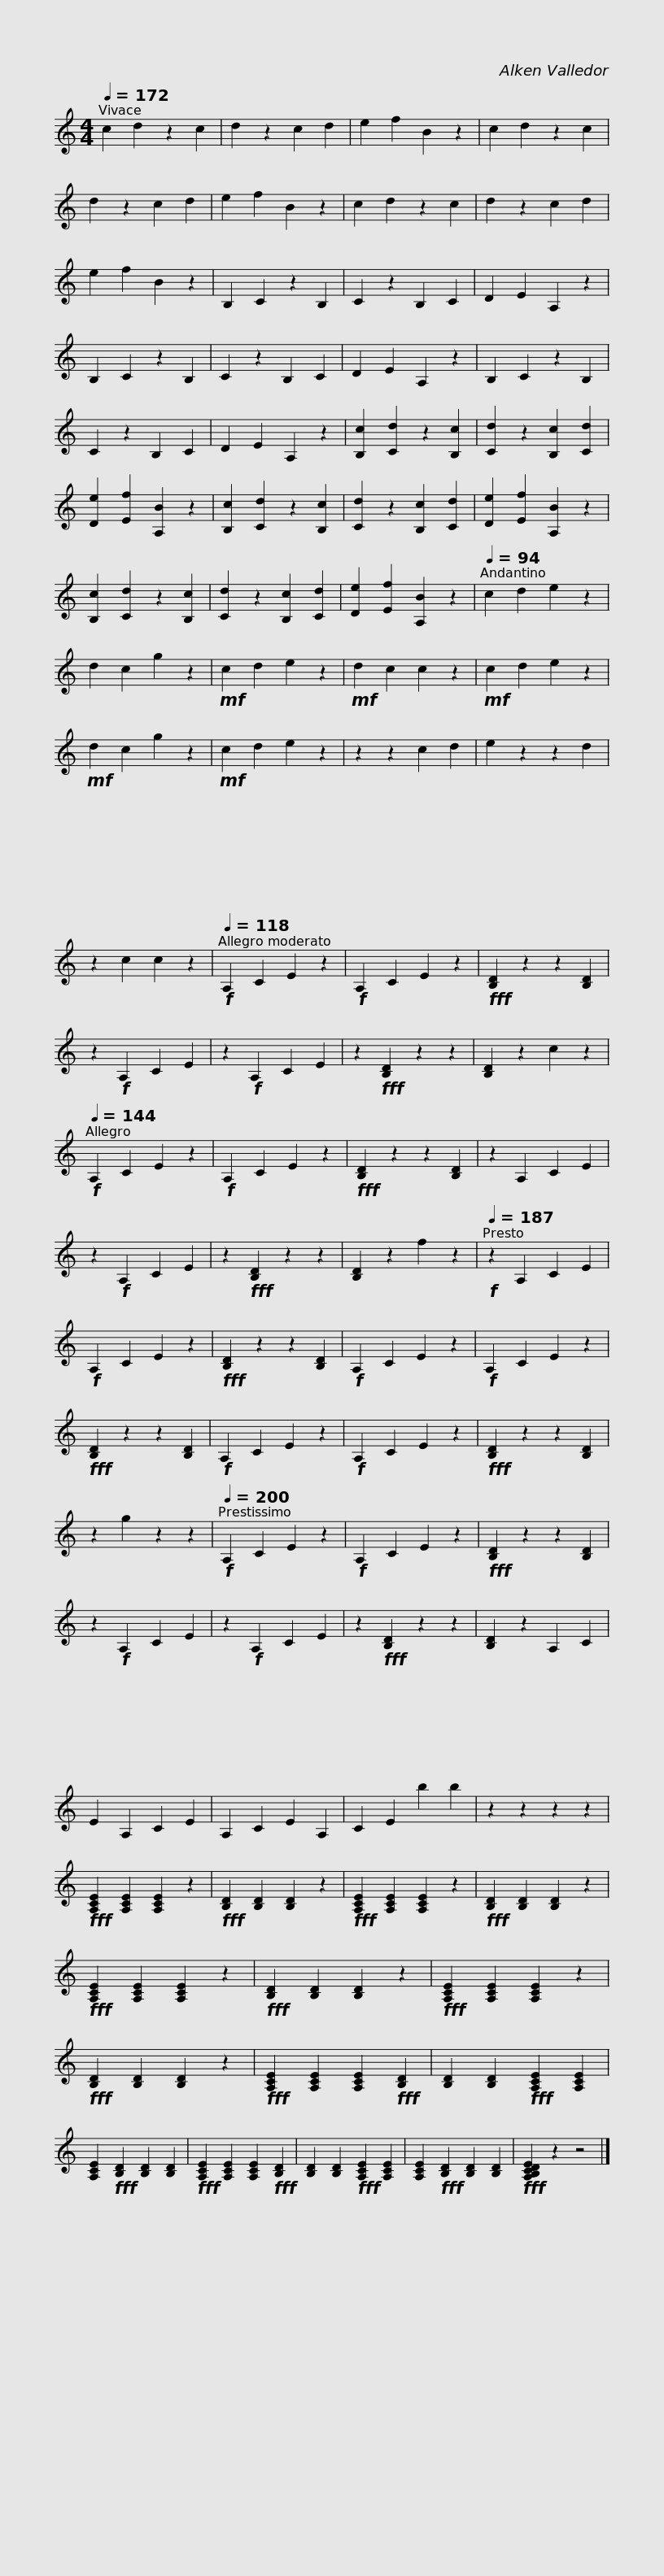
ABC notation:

X:1
L:1/8
Q:1/4=172
M:4/4
I:linebreak $
K:C
V:1 treble
V:1
 c2 d2 z2 c2 | d2 z2 c2 d2 | e2 f2 B2 z2 | c2 d2 z2 c2 | d2 z2 c2 d2 | %5
 e2 f2 B2 z2 | c2 d2 z2 c2 | d2 z2 c2 d2 | e2 f2 B2 z2 | B,2 C2 z2 B,2 |$ %10
 C2 z2 B,2 C2 | D2 E2 A,2 z2 | B,2 C2 z2 B,2 | C2 z2 B,2 C2 | D2 E2 A,2 z2 | %15
 B,2 C2 z2 B,2 | C2 z2 B,2 C2 | D2 E2 A,2 z2 | [B,c]2 [Cd]2 z2 [B,c]2 |$ [Cd]2 z2 [B,c]2 [Cd]2 | %20
 [De]2 [Ef]2 [A,B]2 z2 | [B,c]2 [Cd]2 z2 [B,c]2 | [Cd]2 z2 [B,c]2 [Cd]2 | [De]2 [Ef]2 [A,B]2 z2 | [B,c]2 [Cd]2 z2 [B,c]2 | %25
 [Cd]2 z2 [B,c]2 [Cd]2 | [De]2 [Ef]2 [A,B]2 z2 |[Q:1/4=94] c2 d2 e2 z2 | d2 c2 g2 z2 |$!mf! c2 d2 e2 z2 | %30
!mf! d2 c2 c2 z2 |!mf! c2 d2 e2 z2 |!mf! d2 c2 g2 z2 |!mf! c2 d2 e2 z2 | z2 z2 c2 d2 | %35
 e2 z2 z2 d2 | z2 c2 c2 z2 |!f![Q:1/4=118] A,2 C2 E2 z2 |!f! A,2 C2 E2 z2 |$!fff! [B,D]2 z2 z2 [B,D]2 | %40
 z2!f! A,2 C2 E2 | z2!f! A,2 C2 E2 | z2!fff! [B,D]2 z2 z2 | [B,D]2 z2 c2 z2 |[Q:1/4=144]!f! A,2 C2 E2 z2 | %45
!f! A,2 C2 E2 z2 |!fff! [B,D]2 z2 z2 [B,D]2 | z2 A,2 C2 E2 |$ z2!f! A,2 C2 E2 | z2!fff! [B,D]2 z2 z2 | %50
 [B,D]2 z2 f2 z2 |!f![Q:1/4=187] z2 A,2 C2 E2 |!f! A,2 C2 E2 z2 |!fff! [B,D]2 z2 z2 [B,D]2 |!f! A,2 C2 E2 z2 | %55
!f! A,2 C2 E2 z2 |!fff! [B,D]2 z2 z2 [B,D]2 |$!f! A,2 C2 E2 z2 |!f! A,2 C2 E2 z2 |!fff! [B,D]2 z2 z2 [B,D]2 | %60
 z2 g2 z2 z2 |[Q:1/4=200]!f! A,2 C2 E2 z2 |!f! A,2 C2 E2 z2 |!fff! [B,D]2 z2 z2 [B,D]2 | z2!f! A,2 C2 E2 | %65
 z2!f! A,2 C2 E2 |$ z2!fff! [B,D]2 z2 z2 | [B,D]2 z2 A,2 C2 | E2 A,2 C2 E2 | A,2 C2 E2 A,2 | %70
 C2 E2 b2 b2 | z2 z2 z2 z2 |!fff! [A,CE]2 [A,CE]2 [A,CE]2 z2 |!fff! [B,D]2 [B,D]2 [B,D]2 z2 |!fff! [A,CE]2 [A,CE]2 [A,CE]2 z2 |$ %75
!fff! [B,D]2 [B,D]2 [B,D]2 z2 |!fff! [A,CE]2 [A,CE]2 [A,CE]2 z2 |!fff! [B,D]2 [B,D]2 [B,D]2 z2 |!fff! [A,CE]2 [A,CE]2 [A,CE]2 z2 |!fff! [B,D]2 [B,D]2 [B,D]2 z2 | %80
!fff! [A,CE]2 [A,CE]2 [A,CE]2!fff! [B,D]2 | [B,D]2 [B,D]2!fff! [A,CE]2 [A,CE]2 | [A,CE]2!fff! [B,D]2 [B,D]2 [B,D]2 |$!fff! [A,CE]2 [A,CE]2 [A,CE]2!fff! [B,D]2 | [B,D]2 [B,D]2!fff! [A,CE]2 [A,CE]2 | %85
 [A,CE]2!fff! [B,D]2 [B,D]2 [B,D]2 |!fff! [A,B,CDE]2 z2 z4 |] %87
